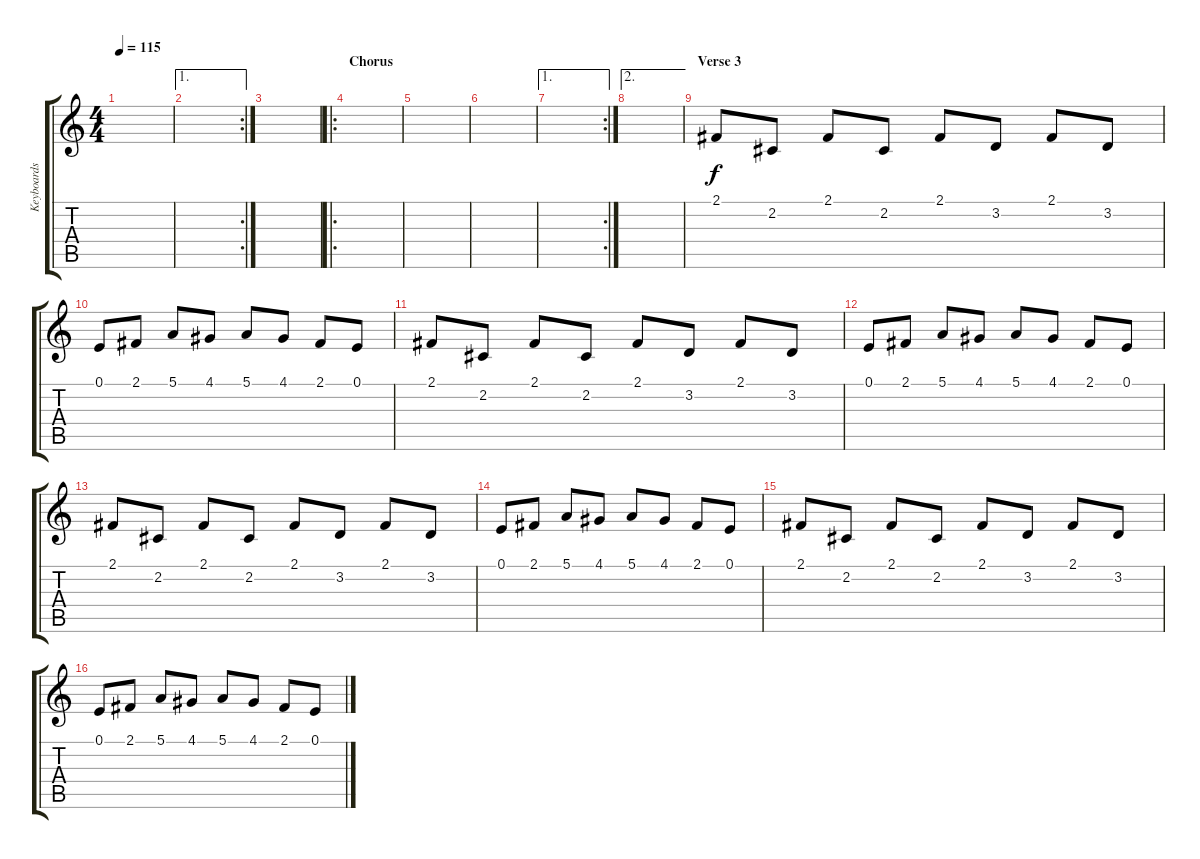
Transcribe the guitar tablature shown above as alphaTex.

\track ("Keyboards 5" "Keyboards ") {instrument pad1newage}
\staff {score tabs}
\tuning (E4 B3 G3 D3 A2 E2) {hide}
\ts (4 4)
\tempo 115
\clef g2
\ks c
|
\ae 1
\rc 2
|
|
\ro
\section ("" "Chorus")
|
|
|
\ae 1
\rc 2
|
\ae 2
|
\section ("" "Verse 3")
2.1.8 2.2.8 2.1.8 2.2.8 2.1.8 3.2.8 2.1.8 3.2.8 |
0.1.8 2.1.8 5.1.8 4.1.8 5.1.8 4.1.8 2.1.8 0.1.8 |
2.1.8 2.2.8 2.1.8 2.2.8 2.1.8 3.2.8 2.1.8 3.2.8 |
0.1.8 2.1.8 5.1.8 4.1.8 5.1.8 4.1.8 2.1.8 0.1.8 |
2.1.8 2.2.8 2.1.8 2.2.8 2.1.8 3.2.8 2.1.8 3.2.8 |
0.1.8 2.1.8 5.1.8 4.1.8 5.1.8 4.1.8 2.1.8 0.1.8 |
2.1.8 2.2.8 2.1.8 2.2.8 2.1.8 3.2.8 2.1.8 3.2.8 |
0.1.8 2.1.8 5.1.8 4.1.8 5.1.8 4.1.8 2.1.8 0.1.8
